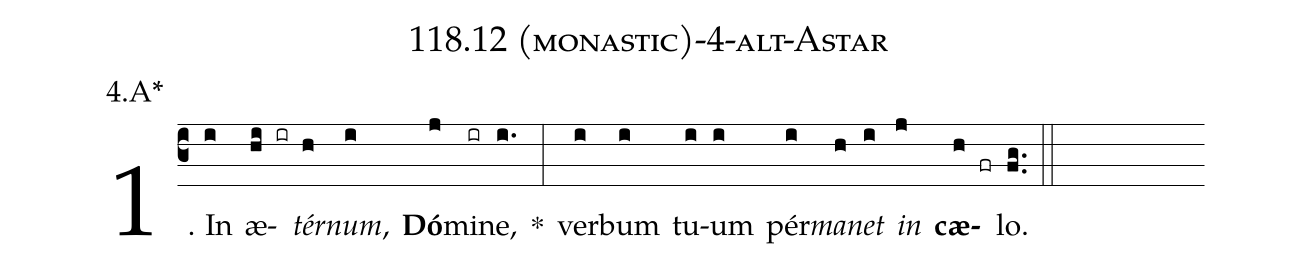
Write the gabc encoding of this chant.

name: 118.12 (monastic)-4-alt-Astar;
annotation: 4.A*;
%%
(c3)1. In(i) æ(hi ir)<i>tér</i>(h)<i>num</i>,(i) <b>Dó</b>(j)mi(ir)ne,(i.) *(:) ver(i)bum(i) tu(i)um(i) pér(i)<i>ma</i>(h)<i>net</i>(i) <i>in</i>(j) <b>cæ</b>(h fr)lo.(fg..) (::)
